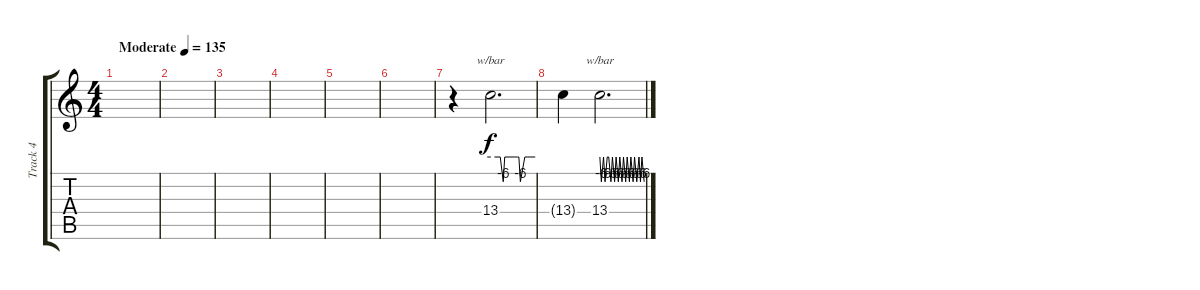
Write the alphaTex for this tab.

\track ("Track 4" "Track 4") {instrument overdrivenguitar}
\staff {score tabs}
\tuning (Db4 Ab3 E3 B2 Gb2 B1) {hide}
\ts (4 4)
\tempo (135 "Moderate")
\clef g2
\ks c
|
|
|
|
|
|
r.4 13.4.2{d tbe (custom default 0 0 10 0 13 0 17 -24 19 0 25 0 30 0 33 0 36 0 38 0 40 -24 46 0 50 0 53 0 60 0)} |
13.4{t}.4 13.4.2{d tbe (custom default 0 0 2 -24 5 0 7 -24 10 0 12 0 15 -24 17 0 20 -24 22 0 25 -24 27 0 30 -24 32 0 35 -24 37 0 40 -24 42 0 45 -24 47 0 50 -24 53 0 55 -24 57 0 60 -24)}
